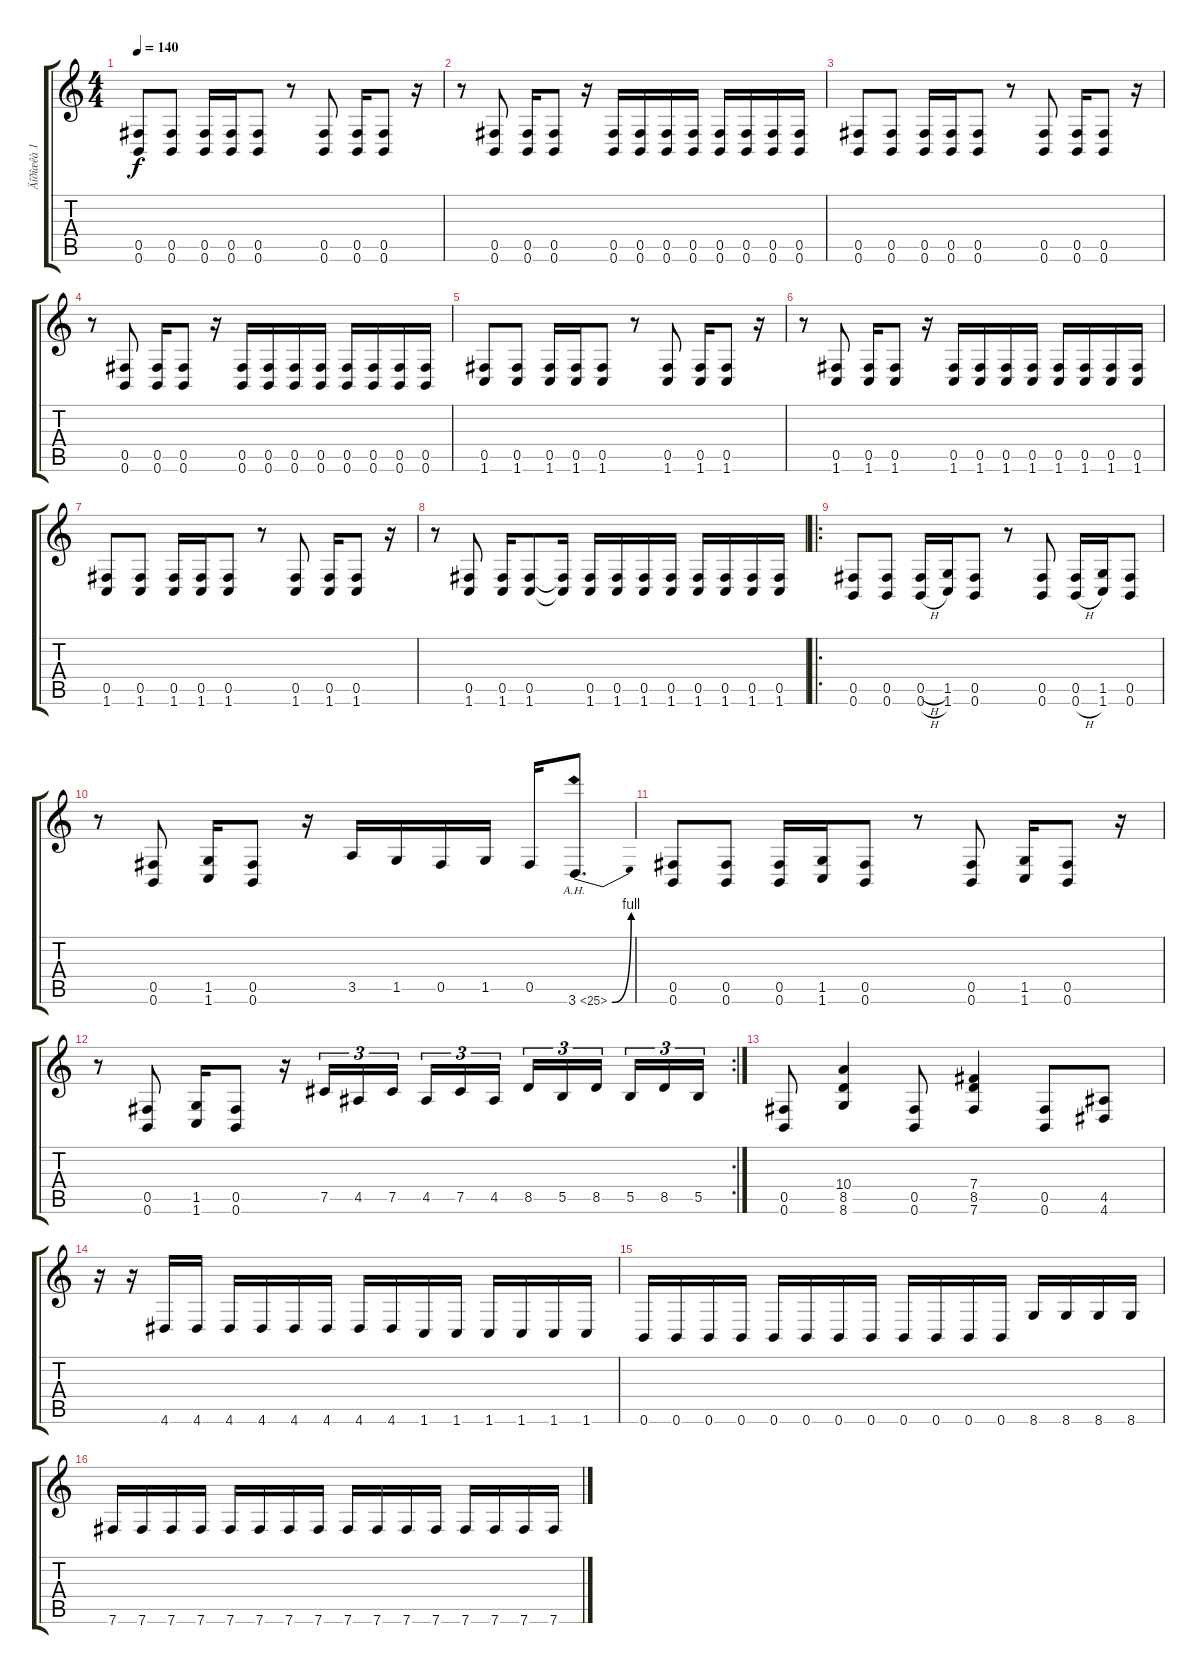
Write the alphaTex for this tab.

\track ("Äîðîæêà 1" "Äîðîæêà 1") {instrument overdrivenguitar}
\staff {score tabs}
\tuning (Db4 Ab3 E3 B2 Gb2 B1) {hide}
\ts (4 4)
\tempo 140
\clef g2
\ks c
(0.5 0.6).8{dy f} (0.5 0.6).8 (0.5 0.6).16 (0.5 0.6).16 (0.5 0.6).8 r.8 (0.5 0.6).8 (0.5 0.6).16 (0.5 0.6).8 r.16 |
r.8 (0.5 0.6).8 (0.5 0.6).16 (0.5 0.6).8 r.16 (0.5 0.6).16 (0.5 0.6).16 (0.5 0.6).16 (0.5 0.6).16 (0.5 0.6).16 (0.5 0.6).16 (0.5 0.6).16 (0.5 0.6).16 |
(0.5 0.6).8 (0.5 0.6).8 (0.5 0.6).16 (0.5 0.6).16 (0.5 0.6).8 r.8 (0.5 0.6).8 (0.5 0.6).16 (0.5 0.6).8 r.16 |
r.8 (0.5 0.6).8 (0.5 0.6).16 (0.5 0.6).8 r.16 (0.5 0.6).16 (0.5 0.6).16 (0.5 0.6).16 (0.5 0.6).16 (0.5 0.6).16 (0.5 0.6).16 (0.5 0.6).16 (0.5 0.6).16 |
(0.5 1.6).8 (0.5 1.6).8 (0.5 1.6).16 (0.5 1.6).16 (0.5 1.6).8 r.8 (0.5 1.6).8 (0.5 1.6).16 (0.5 1.6).8 r.16 |
r.8 (0.5 1.6).8 (0.5 1.6).16 (0.5 1.6).8 r.16 (0.5 1.6).16 (0.5 1.6).16 (0.5 1.6).16 (0.5 1.6).16 (0.5 1.6).16 (0.5 1.6).16 (0.5 1.6).16 (0.5 1.6).16 |
(0.5 1.6).8 (0.5 1.6).8 (0.5 1.6).16 (0.5 1.6).16 (0.5 1.6).8 r.8 (0.5 1.6).8 (0.5 1.6).16 (0.5 1.6).8 r.16 |
r.8 (0.5 1.6).8 (0.5 1.6).16 (0.5 1.6).8 (0.5{t} 1.6{t}).16 (0.5 1.6).16 (0.5 1.6).16 (0.5 1.6).16 (0.5 1.6).16 (0.5 1.6).16 (0.5 1.6).16 (0.5 1.6).16 (0.5 1.6).16 |
\ro
(0.5 0.6).8 (0.5 0.6).8 (0.5{h} 0.6{h}).16 (1.5 1.6).16 (0.5 0.6).8 r.8 (0.5 0.6).8 (0.5 0.6{h}).16 (1.5 1.6).16 (0.5 0.6).8 |
r.8 (0.5 0.6).8 (1.5 1.6).16 (0.5 0.6).8 r.16 3.5.16 1.5.16 0.5.16 1.5.16 0.5.16 3.6{be (bend 0 0 60 4) ah 22}.8{d} |
(0.5 0.6).8 (0.5 0.6).8 (0.5 0.6).16 (1.5 1.6).16 (0.5 0.6).8 r.8 (0.5 0.6).8 (1.5 1.6).16 (0.5 0.6).8 r.16 |
\rc 2
r.8 (0.5 0.6).8 (1.5 1.6).16 (0.5 0.6).8 r.16 7.5.16{tu (3 2)} 4.5.16{tu (3 2)} 7.5.16{tu (3 2) beam splitsecondary} 4.5.16{tu (3 2)} 7.5.16{tu (3 2)} 4.5.16{tu (3 2)} 8.5.16{tu (3 2)} 5.5.16{tu (3 2)} 8.5.16{tu (3 2) beam splitsecondary} 5.5.16{tu (3 2)} 8.5.16{tu (3 2)} 5.5.16{tu (3 2)} |
(0.5 0.6).8 (10.4 8.5 8.6).4 (0.5 0.6).8 (7.4 8.5 7.6).4 (0.5 0.6).8 (4.5 4.6).8 |
r.16 r.16 4.6.16 4.6.16 4.6.16 4.6.16 4.6.16 4.6.16 4.6.16 4.6.16 1.6.16 1.6.16 1.6.16 1.6.16 1.6.16 1.6.16 |
0.6.16 0.6.16 0.6.16 0.6.16 0.6.16 0.6.16 0.6.16 0.6.16 0.6.16 0.6.16 0.6.16 0.6.16 8.6.16 8.6.16 8.6.16 8.6.16 |
7.6.16 7.6.16 7.6.16 7.6.16 7.6.16 7.6.16 7.6.16 7.6.16 7.6.16 7.6.16 7.6.16 7.6.16 7.6.16 7.6.16 7.6.16 7.6.16
